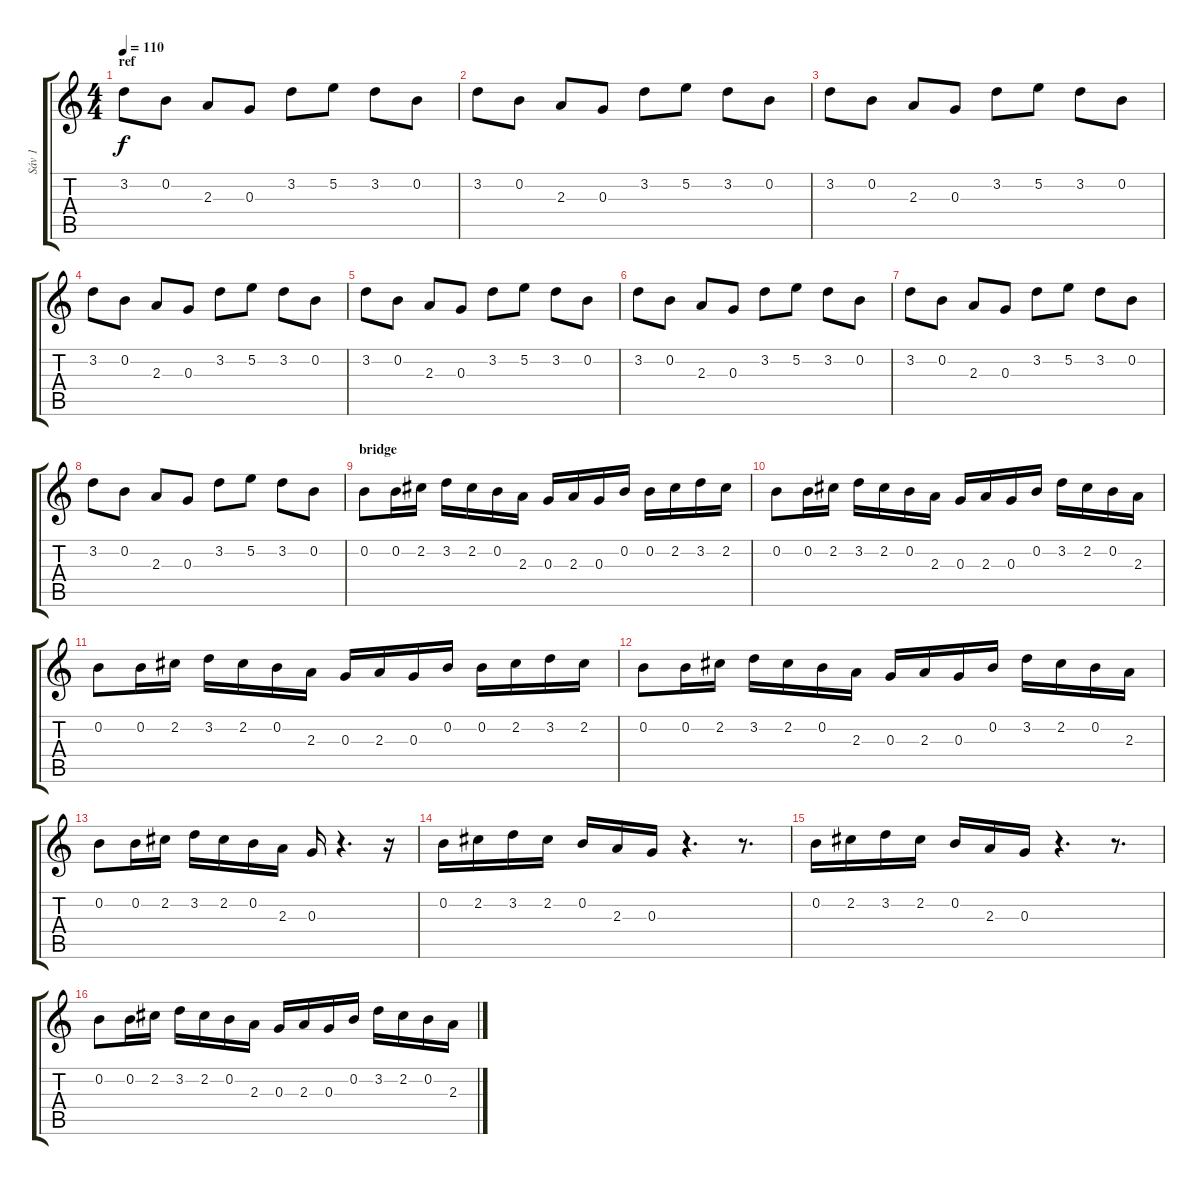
\track ("Sáv 1" "Sáv 1") {instrument distortionguitar}
\staff {score tabs}
\tuning (E4 B3 G3 D3 A2 E2) {hide}
\ts (4 4)
\section ("" "ref")
\tempo 110
\clef g2
\ks c
3.2.8{dy f instrument overdrivenguitar} 0.2.8 2.3.8 0.3.8 3.2.8 5.2.8 3.2.8 0.2.8 |
3.2.8 0.2.8 2.3.8 0.3.8 3.2.8 5.2.8 3.2.8 0.2.8 |
3.2.8 0.2.8 2.3.8 0.3.8 3.2.8 5.2.8 3.2.8 0.2.8 |
3.2.8 0.2.8 2.3.8 0.3.8 3.2.8 5.2.8 3.2.8 0.2.8 |
3.2.8 0.2.8 2.3.8 0.3.8 3.2.8 5.2.8 3.2.8 0.2.8 |
3.2.8 0.2.8 2.3.8 0.3.8 3.2.8 5.2.8 3.2.8 0.2.8 |
3.2.8 0.2.8 2.3.8 0.3.8 3.2.8 5.2.8 3.2.8 0.2.8 |
3.2.8 0.2.8 2.3.8 0.3.8 3.2.8 5.2.8 3.2.8 0.2.8 |
\section ("" "bridge")
0.2.8 0.2.16 2.2.16 3.2.16 2.2.16 0.2.16 2.3.16 0.3.16 2.3.16 0.3.16 0.2.16 0.2.16 2.2.16 3.2.16 2.2.16 |
0.2.8 0.2.16 2.2.16 3.2.16 2.2.16 0.2.16 2.3.16 0.3.16 2.3.16 0.3.16 0.2.16 3.2.16 2.2.16 0.2.16 2.3.16 |
0.2.8 0.2.16 2.2.16 3.2.16 2.2.16 0.2.16 2.3.16 0.3.16 2.3.16 0.3.16 0.2.16 0.2.16 2.2.16 3.2.16 2.2.16 |
0.2.8 0.2.16 2.2.16 3.2.16 2.2.16 0.2.16 2.3.16 0.3.16 2.3.16 0.3.16 0.2.16 3.2.16 2.2.16 0.2.16 2.3.16 |
0.2.8 0.2.16 2.2.16 3.2.16 2.2.16 0.2.16 2.3.16 0.3.16 r.4{d} r.16 |
0.2.16 2.2.16 3.2.16 2.2.16 0.2.16 2.3.16 0.3.16 r.4{d} r.8{d} |
0.2.16 2.2.16 3.2.16 2.2.16 0.2.16 2.3.16 0.3.16 r.4{d} r.8{d} |
0.2.8 0.2.16 2.2.16 3.2.16 2.2.16 0.2.16 2.3.16 0.3.16 2.3.16 0.3.16 0.2.16 3.2.16 2.2.16 0.2.16 2.3.16
